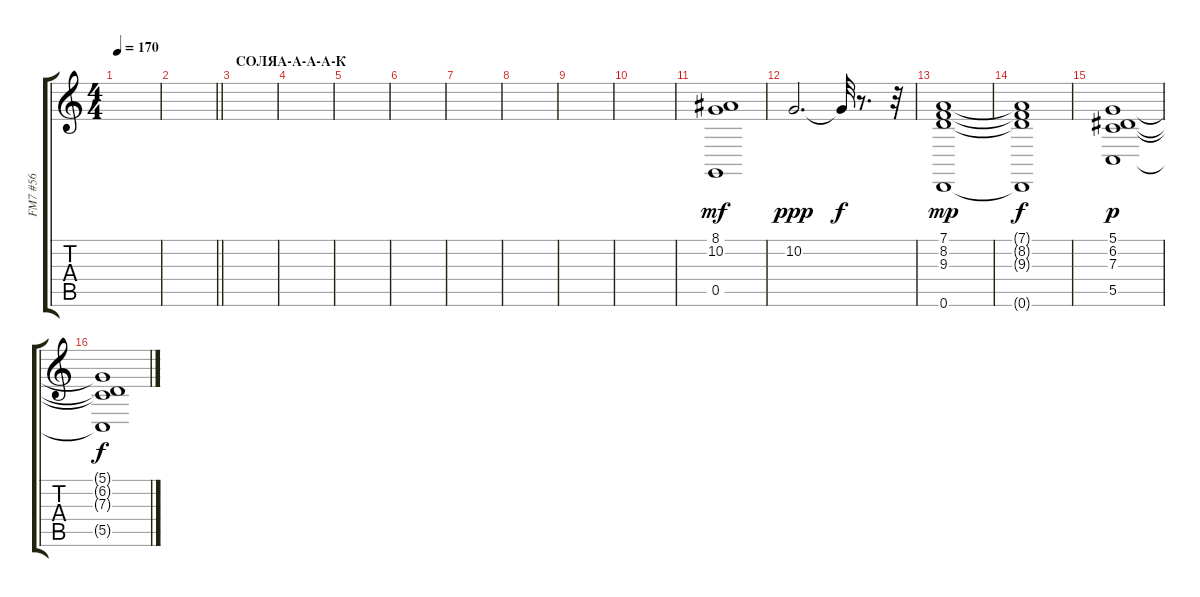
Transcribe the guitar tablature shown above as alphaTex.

\track ("FM7 #56" "FM7 #56") {instrument stringensemble1}
\staff {score tabs}
\tuning (D4 A3 F3 C3 G2 D2) {hide}
\ts (4 4)
\tempo 170
\clef g2
\ks c
|
\barLineRight lightlight
|
\section ("" "СОЛЯА-А-А-А-К")
|
|
|
|
|
|
|
|
(8.1 10.2 0.5).1{dy mf} |
10.2.2{d dy ppp} 10.2{t}.32{dy f} r.8{d} r.32 |
(7.1 8.2 9.3 0.6).1{dy mp} |
(7.1{t} 8.2{t} 9.3{t} 0.6{t}).1{dy f} |
(5.1 6.2 7.3 5.5).1{dy p} |
(5.1{t} 6.2{t} 7.3{t} 5.5{t}).1{dy f}
